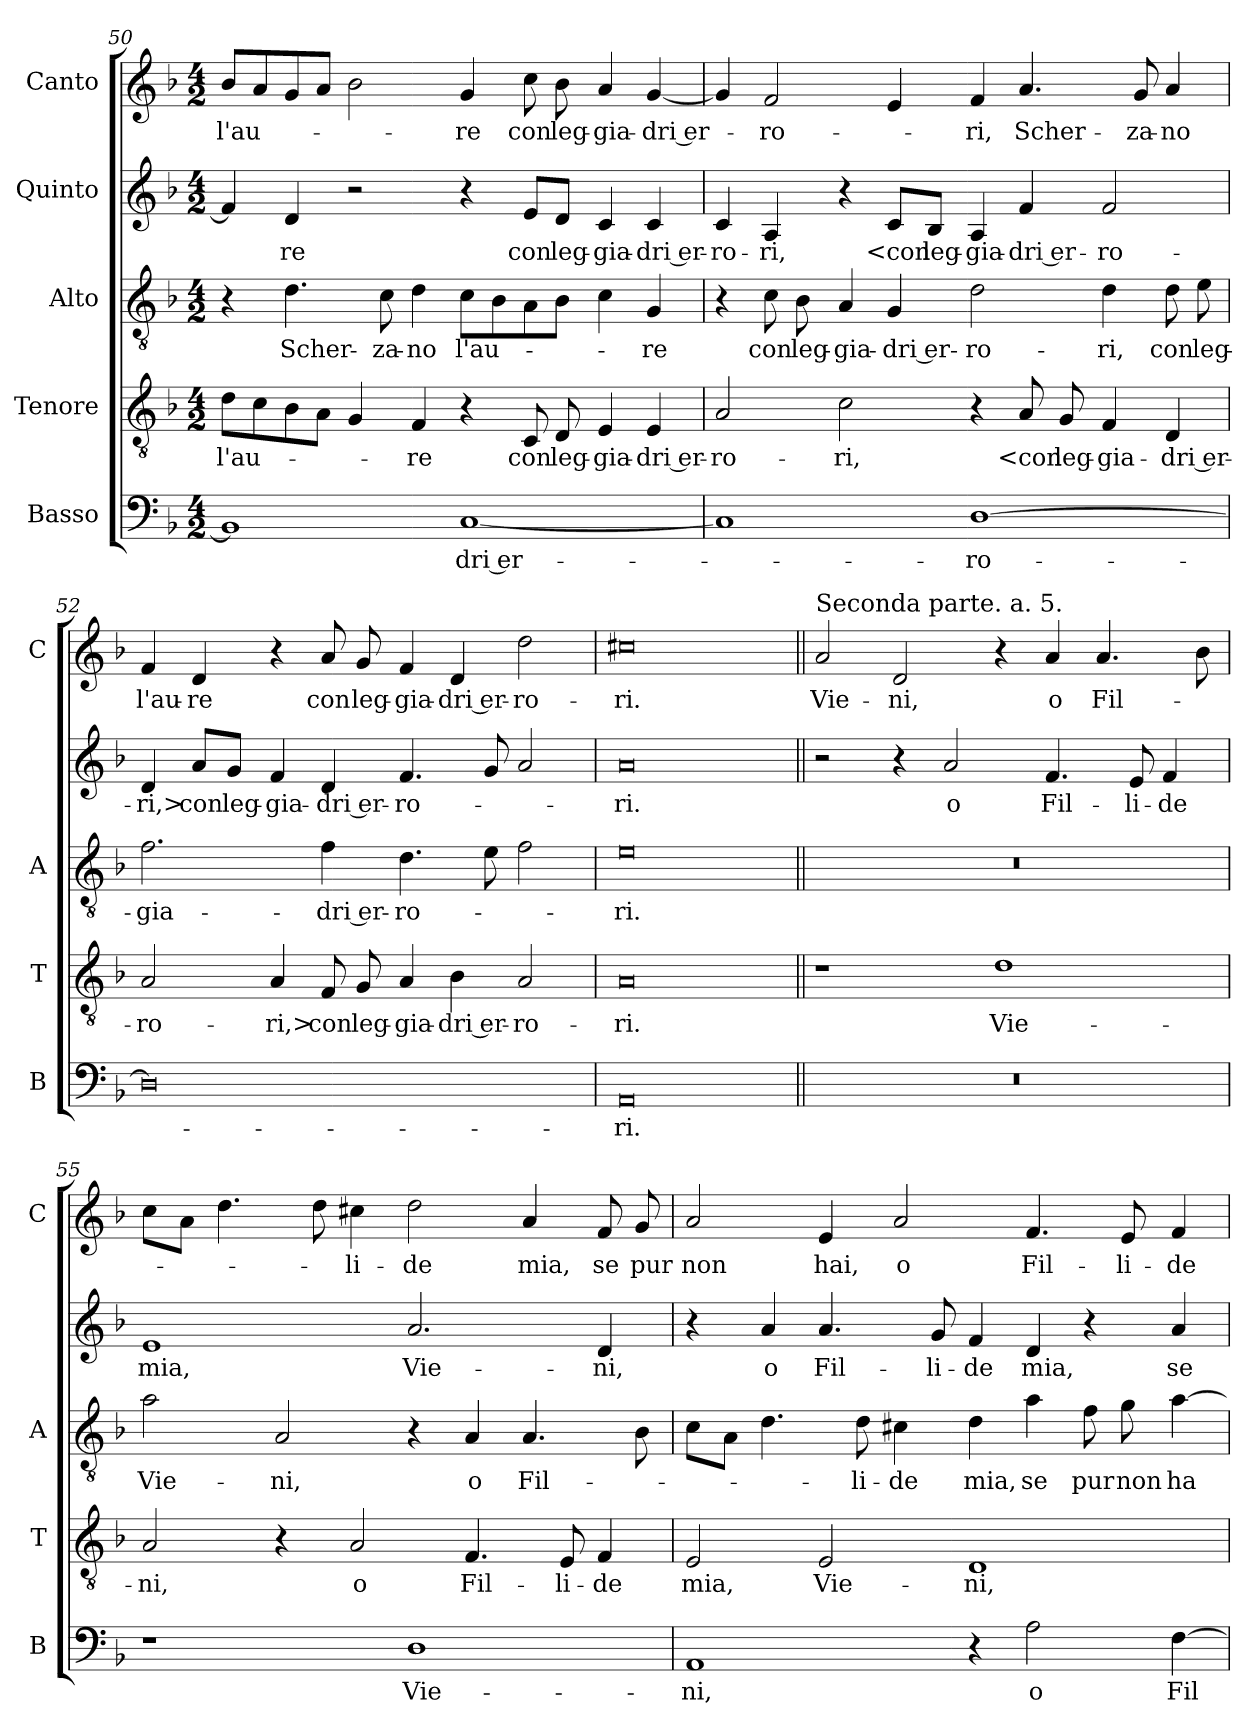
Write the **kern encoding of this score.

**kern	**text	**kern	**text	**kern	**text	**kern	**text	**kern	**text
*part5	*part5	*part4	*part4	*part3	*part3	*part2	*part2	*part1	*part1
*staff5	*staff5	*staff4	*staff4	*staff3	*staff3	*staff2	*staff2	*staff1	*staff1
*I"Basso	*	*I"Tenore	*	*I"Alto	*	*I"Quinto	*	*I"Canto	*
*I'B	*	*I'T	*	*I'A	*	*	*	*I'C	*
*clefF4	*	*clefGv2	*	*clefGv2	*	*clefG2	*	*clefG2	*
*k[b-]	*	*k[b-]	*	*k[b-]	*	*k[b-]	*	*k[b-]	*
*d:	*	*d:	*	*d:	*	*d:	*	*d:	*
*M4/2	*	*M4/2	*	*M4/2	*	*M4/2	*	*M4/2	*
=50	=50	=50	=50	=50	=50	=50	=50	=50	=50
1BB-]	.	8dL	l'au-	4r	.	4f]	.	8b-L	l'au-
.	.	8c	.	.	.	.	.	8a	.
.	.	8B-	.	4.d	Scher-	4d	-re	8g	.
.	.	8AJ	.	.	.	.	.	8aJ	.
.	.	4G	.	.	.	2r	.	2b-	.
.	.	.	.	8c	-za-	.	.	.	.
.	.	4F	-re	4d	-no	.	.	.	.
[1C	-dri er-	4r	.	8cL	l'au-	4r	.	4g	-re
.	.	.	.	8B-	.	.	.	.	.
.	.	8C	con	8A	.	8e/L	con	8cc	con
.	.	8D	leg-	8B-J	.	8d/J	leg-	8b-	leg-
.	.	4E	-gia-	4c	.	4c	-gia-	4a	-gia-
.	.	4E	-dri er-	4G	-re	4c	-dri er-	[4g	-dri er-
=51	=51	=51	=51	=51	=51	=51	=51	=51	=51
1C]	.	2A	-ro-	4r	.	4c	-ro-	4g]	.
.	.	.	.	8c	con	4A	-ri,	2f	-ro-
.	.	.	.	8B-	leg-	.	.	.	.
.	.	2c	-ri,	4A	-gia-	4r	.	.	.
.	.	.	.	4G	-dri er-	8c/L	<con	4e	.
.	.	.	.	.	.	8B-/J	leg-	.	.
[1D	-ro-	4r	.	2d	-ro-	4A	-gia-	4f	-ri,
.	.	8A	<con	.	.	4f	-dri er-	4.a	Scher-
.	.	8G	leg-	.	.	.	.	.	.
.	.	4F	-gia-	4d	-ri,	2f	-ro-	.	.
.	.	.	.	.	.	.	.	8g	-za-
.	.	4D	-dri er-	8d	con	.	.	4a	-no
.	.	.	.	8e	leg-	.	.	.	.
=52	=52	=52	=52	=52	=52	=52	=52	=52	=52
0D]	.	2A	-ro-	2.f	-gia-	4d	-ri,>	4f	l'au-
.	.	.	.	.	.	8a/L	con	4d	-re
.	.	.	.	.	.	8g/J	leg-	.	.
.	.	4A	-ri,>	.	.	4f	-gia-	4r	.
.	.	8F	con	4f	-dri er-	4d	-dri er-	8a	con
.	.	8G	leg-	.	.	.	.	8g	leg-
.	.	4A	-gia-	4.d	-ro-	4.f	-ro-	4f	-gia-
.	.	4B-	-dri er-	.	.	.	.	4d	-dri er-
.	.	.	.	8e	.	8g	.	.	.
.	.	2A	-ro-	2f	.	2a	.	2dd	-ro-
=53	=53	=53	=53	=53	=53	=53	=53	=53	=53
0AA	-ri.	0A	-ri.	0e	-ri.	0a	-ri.	0cc#X	-ri.
=54||	=54||	=54||	=54||	=54||	=54||	=54||	=54||	=54||	=54||
!	!	!	!	!	!	!	!	!LO:TX:a:t=Seconda parte. a. 5.	!
0r	.	1r	.	0r	.	2r	.	2a	Vie-
.	.	.	.	.	.	4r	.	2d	-ni,
.	.	.	.	.	.	2a	o	.	.
.	.	1d	Vie-	.	.	.	.	4r	.
.	.	.	.	.	.	4.f	Fil-	4a	o
.	.	.	.	.	.	.	.	4.a	Fil-
.	.	.	.	.	.	8e	-li-	.	.
.	.	.	.	.	.	4f	-de	.	.
.	.	.	.	.	.	.	.	8b-	.
=55	=55	=55	=55	=55	=55	=55	=55	=55	=55
1r	.	2A	-ni,	2a	Vie-	1e	mia,	8ccL	.
.	.	.	.	.	.	.	.	8aJ	.
.	.	.	.	.	.	.	.	4.dd	.
.	.	4r	.	2A	-ni,	.	.	.	.
.	.	.	.	.	.	.	.	8dd	.
.	.	2A	o	.	.	.	.	4cc#X	-li-
1D	Vie-	.	.	4r	.	2.a	Vie-	2dd	-de
.	.	4.F	Fil-	4A	o	.	.	.	.
.	.	.	.	4.A	Fil-	.	.	4a	mia,
.	.	8E	-li-	.	.	.	.	.	.
.	.	4F	-de	.	.	4d	-ni,	8f	se
.	.	.	.	8B-	.	.	.	8g	pur
=56	=56	=56	=56	=56	=56	=56	=56	=56	=56
1AA	-ni,	2E	mia,	8cL	.	4r	.	2a	non
.	.	.	.	8AJ	.	.	.	.	.
.	.	.	.	4.d	.	4a	o	.	.
.	.	2E	Vie-	.	.	4.a	Fil-	4e	hai,
.	.	.	.	8d	-li-	.	.	.	.
.	.	.	.	4c#X	-de	.	.	2a	o
.	.	.	.	.	.	8g	-li-	.	.
4r	.	1D	-ni,	4d	mia,	4f	-de	.	.
2A	o	.	.	4a	se	4d	mia,	4.f	Fil-
.	.	.	.	8f	pur	4r	.	.	.
.	.	.	.	8g	non	.	.	8e	-li-
[4F	Fil-	.	.	[4a	ha-	4a	se	4f	-de
=	=	=	=	=	=	=	=	=	=
*-	*-	*-	*-	*-	*-	*-	*-	*-	*-
